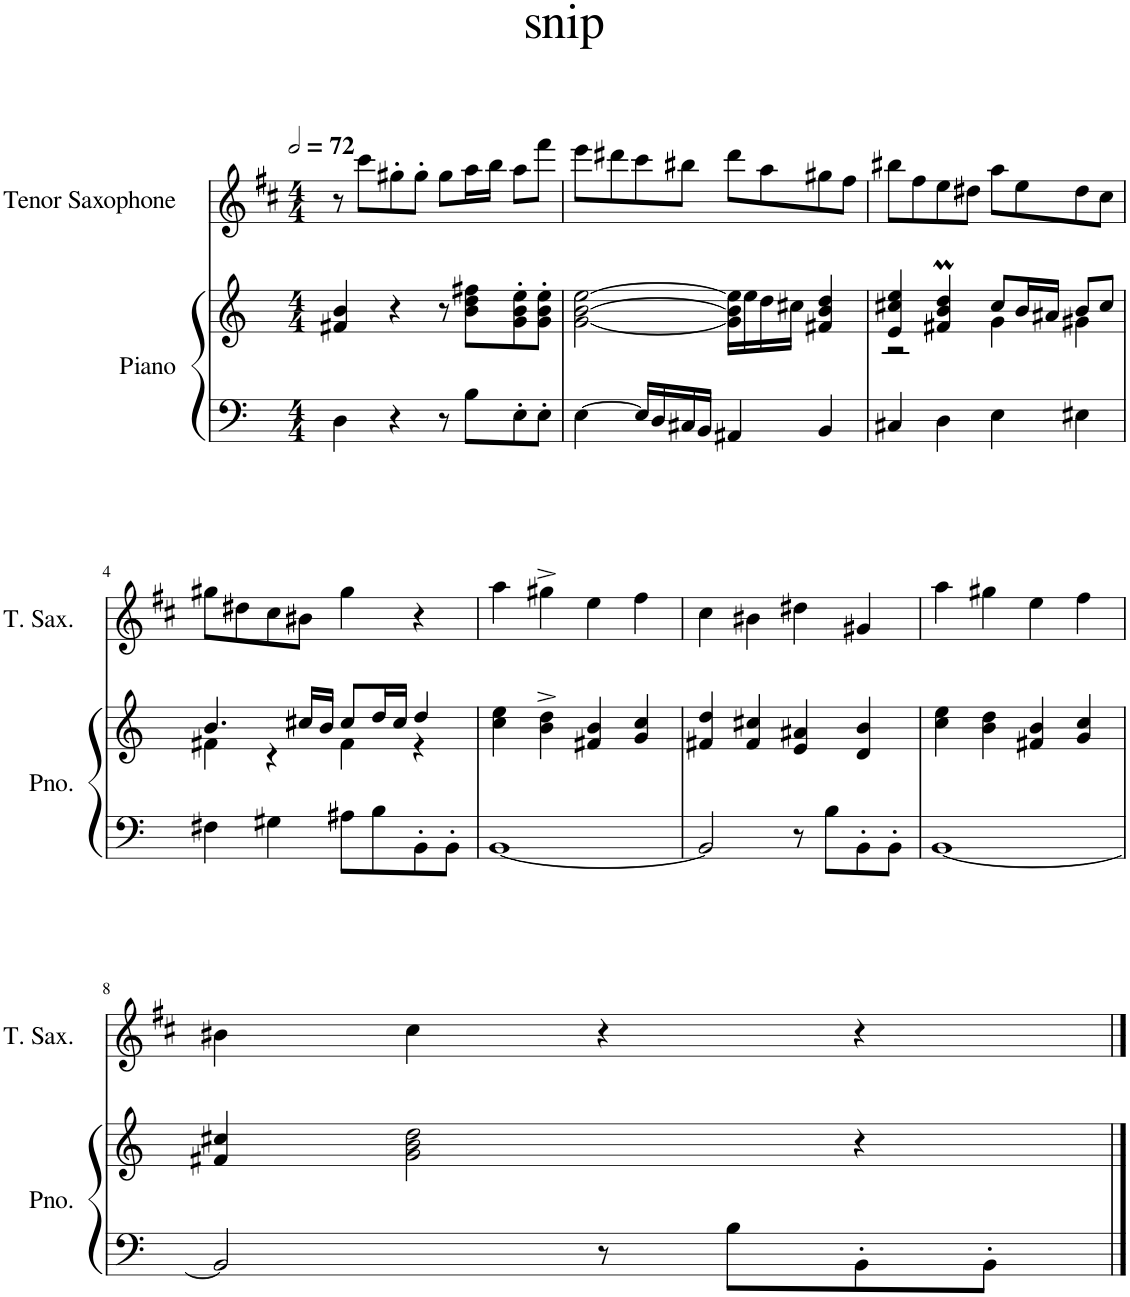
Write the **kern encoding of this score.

**kern	**kern	**kern
*part2	*part2	*part1
*staff3	*staff2	*staff1
*I"Piano	*	*I"Tenor Saxophone
*I'Pno.	*	*I'T. Sax.
*clefF4	*clefG2	*clefG2
*	*	*Trd8c14
*k[]	*k[]	*k[f#c#]
*M4/4	*M4/4	*M4/4
*MM144	*MM144	*MM144
=1	=1	=1
4D\	4f#X/ 4b/	8r
.	.	8ccc#\L
4r	4r	8gg#X'\
.	.	8gg#'\J
8r	8r	8gg#\L
8B\L	8b\ 8dd\ 8ff#X\L	16aa\L
.	.	16bb\JJ
8E'\	8g\' 8b\' 8ee\'	8aa\L
8E'\J	8g\' 8b\' 8ee\'J	8fff#\J
=2	=2	=2
[4E\	[2g\ [2b\ [2ee\	8eee\L
.	.	8ddd#X\
16E/LL]	.	8ccc#\
16D/	.	.
16C#X/	.	8bb#X\J
16BB/JJ	.	.
4AA#X/	16g\] 16b\] 16ee\]LL	8ddd#\L
.	16ee\	.
.	16dd\	8aa\
.	16cc#X\JJ	.
4BB/	4f#X/ 4b/ 4dd/	8gg#X\
.	.	8ff#\J
=3	=3	=3
*	*^	*
4C#X/	4e/ 4cc#X/ 4ee/	2r	8bb#X\L
.	.	.	8ff#\
4D\	4f#X/M 4b/M 4dd/M	.	8ee\
.	.	.	8dd#X\J
4E\	8cc#/L	4g\	8aa\L
.	16b/L	.	8ee\
.	16a#X/JJ	.	.
4E#X\	8b/L	4g#X\	8dd#\
.	8cc#/J	.	8cc#\J
!!LO:LB:g=z
=4	=4	=4	=4
4F#X\	4.b/	4f#X\	8gg#X\L
.	.	.	8dd#X\
4G#X\	.	4r	8cc#\
.	16cc#X/LL	.	8b#X\J
.	16b/JJ	.	.
8A#X\L	8cc#/L	4f#\	4gg#\
8B\	16dd/L	.	.
.	16cc#/JJ	.	.
8BB'\	4dd/	4r	4r
8BB'\J	.	.	.
*	*v	*v	*
=5	=5	=5
[1BB	4cc\ 4ee\	4aa\
.	4b\^ 4dd\^	4gg#X^\
.	4f#X/ 4b/	4ee\
.	4g/ 4cc/	4ff#\
=6	=6	=6
2BB/]	4f#X/ 4dd/	4cc#\
.	4f#/ 4cc#X/	4b#X\
8r	4e/ 4a#X/	4dd#X\
8B\L	.	.
8BB'\	4d/ 4b/	4g#X/
8BB'\J	.	.
=7	=7	=7
[1BB	4cc\ 4ee\	4aa\
.	4b\ 4dd\	4gg#X\
.	4f#X/ 4b/	4ee\
.	4g/ 4cc/	4ff#\
!!LO:LB:g=z
=8	=8	=8
2BB/]	4f#X/ 4cc#X/	4b#X\
.	2g\ 2b\ 2dd\	4cc#\
8r	.	4r
8B\L	.	.
8BB'\	4r	4r
8BB'\J	.	.
==	==	==
*-	*-	*-
